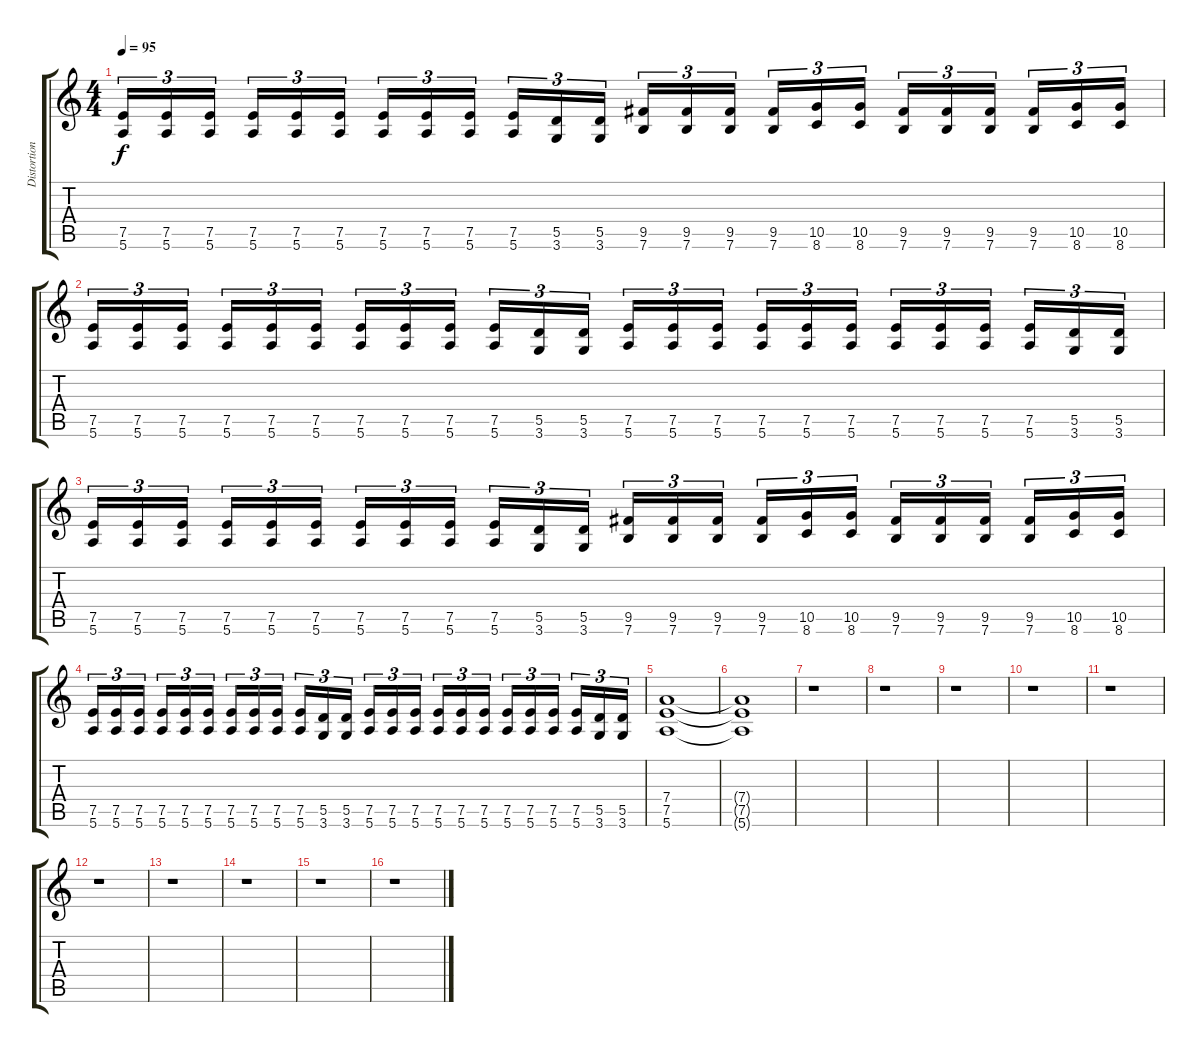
\track ("Distortion guitar 1" "Distortion") {instrument distortionguitar}
\staff {score tabs}
\tuning (E4 B3 G3 D3 A2 E2) {hide}
\ts (4 4)
\tempo 95
\clef g2
\ks c
(7.5 5.6).16{tu (3 2) dy f} (7.5 5.6).16{tu (3 2)} (7.5 5.6).16{tu (3 2)} (7.5 5.6).16{tu (3 2)} (7.5 5.6).16{tu (3 2)} (7.5 5.6).16{tu (3 2)} (7.5 5.6).16{tu (3 2)} (7.5 5.6).16{tu (3 2)} (7.5 5.6).16{tu (3 2)} (7.5 5.6).16{tu (3 2)} (5.5 3.6).16{tu (3 2)} (5.5 3.6).16{tu (3 2)} (9.5 7.6).16{tu (3 2)} (9.5 7.6).16{tu (3 2)} (9.5 7.6).16{tu (3 2)} (9.5 7.6).16{tu (3 2)} (10.5 8.6).16{tu (3 2)} (10.5 8.6).16{tu (3 2)} (9.5 7.6).16{tu (3 2)} (9.5 7.6).16{tu (3 2)} (9.5 7.6).16{tu (3 2)} (9.5 7.6).16{tu (3 2)} (10.5 8.6).16{tu (3 2)} (10.5 8.6).16{tu (3 2)} |
(7.5 5.6).16{tu (3 2)} (7.5 5.6).16{tu (3 2)} (7.5 5.6).16{tu (3 2)} (7.5 5.6).16{tu (3 2)} (7.5 5.6).16{tu (3 2)} (7.5 5.6).16{tu (3 2)} (7.5 5.6).16{tu (3 2)} (7.5 5.6).16{tu (3 2)} (7.5 5.6).16{tu (3 2)} (7.5 5.6).16{tu (3 2)} (5.5 3.6).16{tu (3 2)} (5.5 3.6).16{tu (3 2)} (7.5 5.6).16{tu (3 2)} (7.5 5.6).16{tu (3 2)} (7.5 5.6).16{tu (3 2)} (7.5 5.6).16{tu (3 2)} (7.5 5.6).16{tu (3 2)} (7.5 5.6).16{tu (3 2)} (7.5 5.6).16{tu (3 2)} (7.5 5.6).16{tu (3 2)} (7.5 5.6).16{tu (3 2)} (7.5 5.6).16{tu (3 2)} (5.5 3.6).16{tu (3 2)} (5.5 3.6).16{tu (3 2)} |
(7.5 5.6).16{tu (3 2)} (7.5 5.6).16{tu (3 2)} (7.5 5.6).16{tu (3 2)} (7.5 5.6).16{tu (3 2)} (7.5 5.6).16{tu (3 2)} (7.5 5.6).16{tu (3 2)} (7.5 5.6).16{tu (3 2)} (7.5 5.6).16{tu (3 2)} (7.5 5.6).16{tu (3 2)} (7.5 5.6).16{tu (3 2)} (5.5 3.6).16{tu (3 2)} (5.5 3.6).16{tu (3 2)} (9.5 7.6).16{tu (3 2)} (9.5 7.6).16{tu (3 2)} (9.5 7.6).16{tu (3 2)} (9.5 7.6).16{tu (3 2)} (10.5 8.6).16{tu (3 2)} (10.5 8.6).16{tu (3 2)} (9.5 7.6).16{tu (3 2)} (9.5 7.6).16{tu (3 2)} (9.5 7.6).16{tu (3 2)} (9.5 7.6).16{tu (3 2)} (10.5 8.6).16{tu (3 2)} (10.5 8.6).16{tu (3 2)} |
(7.5 5.6).16{tu (3 2)} (7.5 5.6).16{tu (3 2)} (7.5 5.6).16{tu (3 2)} (7.5 5.6).16{tu (3 2)} (7.5 5.6).16{tu (3 2)} (7.5 5.6).16{tu (3 2)} (7.5 5.6).16{tu (3 2)} (7.5 5.6).16{tu (3 2)} (7.5 5.6).16{tu (3 2)} (7.5 5.6).16{tu (3 2)} (5.5 3.6).16{tu (3 2)} (5.5 3.6).16{tu (3 2)} (7.5 5.6).16{tu (3 2)} (7.5 5.6).16{tu (3 2)} (7.5 5.6).16{tu (3 2)} (7.5 5.6).16{tu (3 2)} (7.5 5.6).16{tu (3 2)} (7.5 5.6).16{tu (3 2)} (7.5 5.6).16{tu (3 2)} (7.5 5.6).16{tu (3 2)} (7.5 5.6).16{tu (3 2)} (7.5 5.6).16{tu (3 2)} (5.5 3.6).16{tu (3 2)} (5.5 3.6).16{tu (3 2)} |
(7.4 7.5 5.6).1 |
(7.4{t} 7.5{t} 5.6{t}).1 |
r.1 |
r.1 |
r.1 |
r.1 |
r.1 |
r.1 |
r.1 |
r.1 |
r.1 |
r.1
